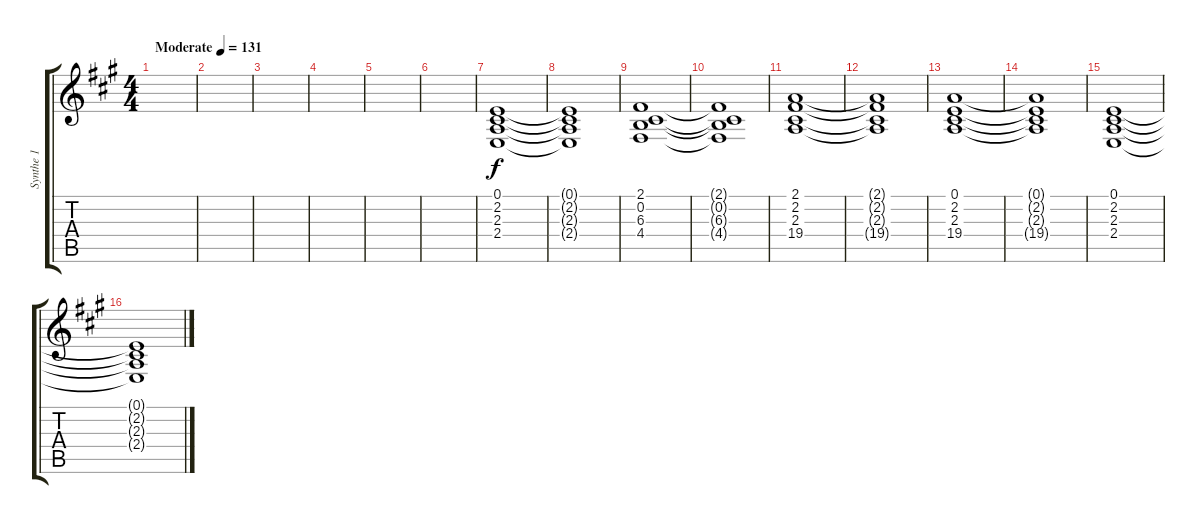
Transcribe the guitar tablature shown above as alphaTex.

\track ("Synthe 1" "Synthe 1") {instrument synthstrings1}
\staff {score tabs}
\tuning (E4 B3 G3 D3 A2 E2) {hide}
\ts (4 4)
\tempo (131 "Moderate")
\clef g2
\ks a
|
|
|
|
|
|
(0.1 2.2 2.3 2.4).1 |
(0.1{t} 2.2{t} 2.3{t} 2.4{t}).1 |
(2.1 0.2 6.3 4.4).1 |
(2.1{t} 0.2{t} 6.3{t} 4.4{t}).1 |
(2.1 2.2 2.3 19.4).1 |
(2.1{t} 2.2{t} 2.3{t} 19.4{t}).1 |
(0.1 2.2 2.3 19.4).1 |
(0.1{t} 2.2{t} 2.3{t} 19.4{t}).1 |
(0.1 2.2 2.3 2.4).1 |
(0.1{t} 2.2{t} 2.3{t} 2.4{t}).1
